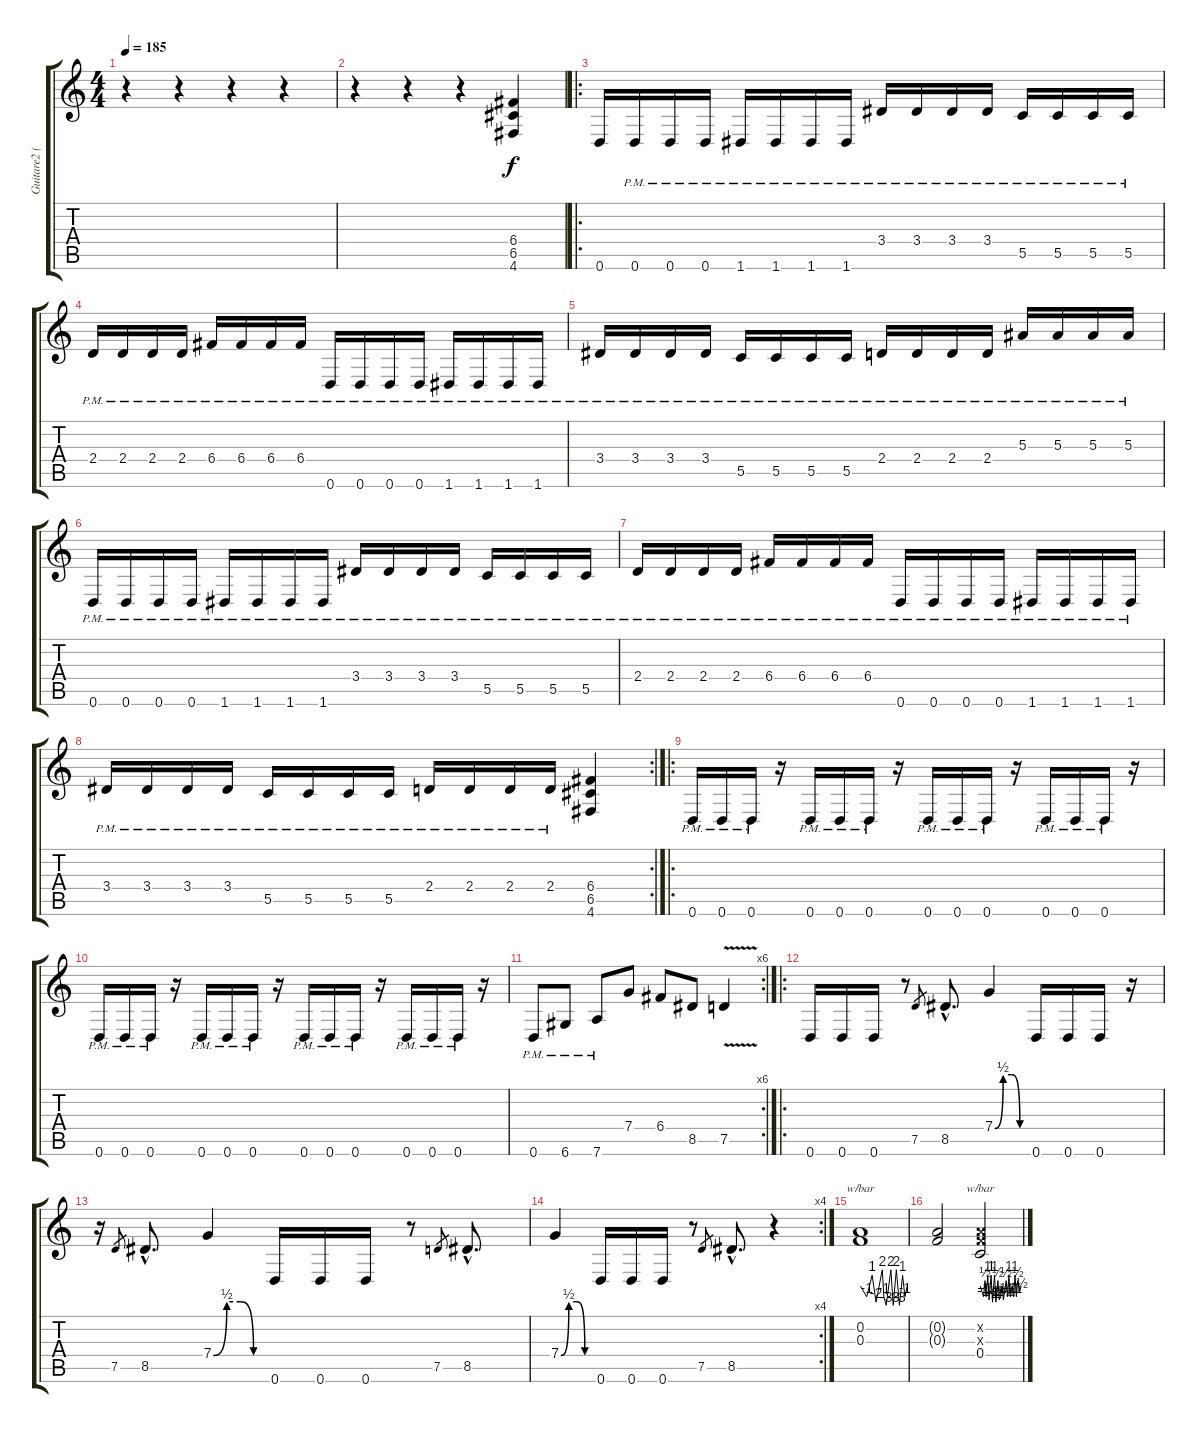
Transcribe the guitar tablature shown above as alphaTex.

\track ("Guitare2 (solo)" "Guitare2 (") {instrument distortionguitar}
\staff {score tabs}
\tuning (D4 A3 F3 C3 G2 D2) {hide}
\ts (4 4)
\tempo 185
\clef g2
\ks c
r.4{dy f} r.4 r.4 r.4 |
r.4 r.4 r.4 (6.4 6.5 4.6).4 |
\ro
0.6.16 0.6{pm}.16 0.6{pm}.16 0.6{pm}.16 1.6{pm}.16 1.6{pm}.16 1.6{pm}.16 1.6{pm}.16 3.4{pm}.16 3.4{pm}.16 3.4{pm}.16 3.4{pm}.16 5.5{pm}.16 5.5{pm}.16 5.5{pm}.16 5.5{pm}.16 |
2.4{pm}.16 2.4{pm}.16 2.4{pm}.16 2.4{pm}.16 6.4{pm}.16 6.4{pm}.16 6.4{pm}.16 6.4{pm}.16 0.6{pm}.16 0.6{pm}.16 0.6{pm}.16 0.6{pm}.16 1.6{pm}.16 1.6{pm}.16 1.6{pm}.16 1.6{pm}.16 |
3.4{pm}.16 3.4{pm}.16 3.4{pm}.16 3.4{pm}.16 5.5{pm}.16 5.5{pm}.16 5.5{pm}.16 5.5{pm}.16 2.4{pm}.16 2.4{pm}.16 2.4{pm}.16 2.4{pm}.16 5.3{pm}.16 5.3{pm}.16 5.3{pm}.16 5.3{pm}.16 |
0.6{pm}.16 0.6{pm}.16 0.6{pm}.16 0.6{pm}.16 1.6{pm}.16 1.6{pm}.16 1.6{pm}.16 1.6{pm}.16 3.4{pm}.16 3.4{pm}.16 3.4{pm}.16 3.4{pm}.16 5.5{pm}.16 5.5{pm}.16 5.5{pm}.16 5.5{pm}.16 |
2.4{pm}.16 2.4{pm}.16 2.4{pm}.16 2.4{pm}.16 6.4{pm}.16 6.4{pm}.16 6.4{pm}.16 6.4{pm}.16 0.6{pm}.16 0.6{pm}.16 0.6{pm}.16 0.6{pm}.16 1.6{pm}.16 1.6{pm}.16 1.6{pm}.16 1.6{pm}.16 |
\rc 2
3.4{pm}.16 3.4{pm}.16 3.4{pm}.16 3.4{pm}.16 5.5{pm}.16 5.5{pm}.16 5.5{pm}.16 5.5{pm}.16 2.4{pm}.16 2.4{pm}.16 2.4{pm}.16 2.4{pm}.16 (6.4 6.5 4.6).4 |
\ro
0.6{pm}.16 0.6{pm}.16 0.6{pm}.16 r.16 0.6{pm}.16 0.6{pm}.16 0.6{pm}.16 r.16 0.6{pm}.16 0.6{pm}.16 0.6{pm}.16 r.16 0.6{pm}.16 0.6{pm}.16 0.6{pm}.16 r.16 |
0.6{pm}.16 0.6{pm}.16 0.6{pm}.16 r.16 0.6{pm}.16 0.6{pm}.16 0.6{pm}.16 r.16 0.6{pm}.16 0.6{pm}.16 0.6{pm}.16 r.16 0.6{pm}.16 0.6{pm}.16 0.6{pm}.16 r.16 |
\rc 6
0.6{pm}.8 6.6{pm}.8 7.6{pm}.8 7.4.8 6.4.8 8.5.8 7.5{v}.4 |
\ro
0.6.16 0.6.16 0.6.16 r.8 7.5.8{gr} 8.5{hac}.8{d} 7.4{be (custom 0 0 15 2 30 2 45 0 60 0)}.4 0.6.16 0.6.16 0.6.16 r.16 |
r.16 7.5.8{gr} 8.5{hac}.8{d} 7.4{be (custom 0 0 15 2 30 2 45 0 60 0)}.4 0.6.16 0.6.16 0.6.16 r.8 7.5.8{gr} 8.5{hac}.8{d} |
\rc 4
7.4{be (custom 0 0 15 2 30 2 45 0 60 0)}.4 0.6.16 0.6.16 0.6.16 r.8 7.5.8{gr} 8.5{hac}.8{d} r.4 |
(0.2 0.3).1{tbe (custom default 0 0 8 -4 15 4 20 -8 28 8 30 -4 33 -12 39 8 42 -12 46 8 50 -12 54 4 57 -4 60 0)} |
(0.2{t} 0.3{t}).2 (0.2{x} 0.3{x} 0.4).2{tbe (custom default 0 0 5 -4 7 2 9 -4 11 4 13 -6 16 4 18 -8 21 4 23 -8 26 2 28 -6 30 -4 32 0 34 -6 38 2 40 -4 42 4 44 -4 47 0 49 -4 51 4 53 -4 55 2 58 -2 60 0)}
